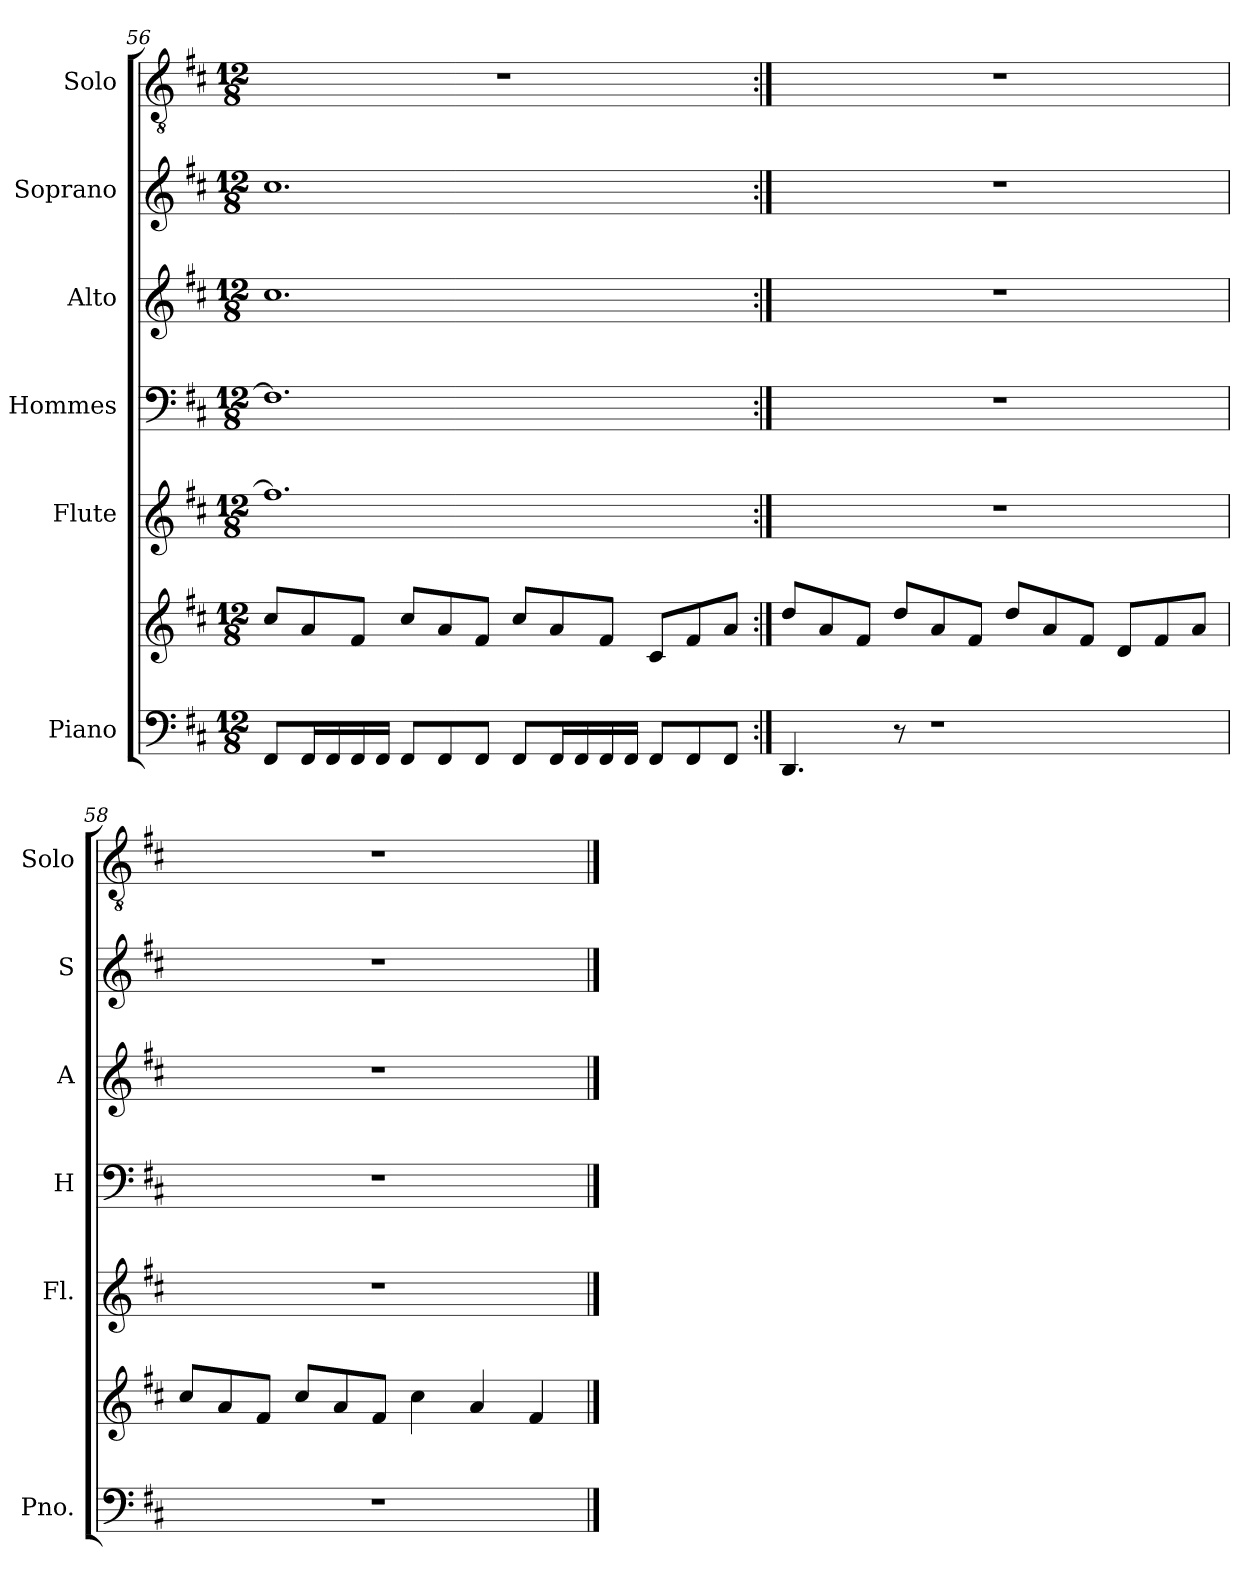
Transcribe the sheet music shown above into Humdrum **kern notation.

**kern	**kern	**kern	**kern	**kern	**kern	**kern
*part6	*part6	*part5	*part4	*part3	*part2	*part1
*staff7	*staff6	*staff5	*staff4	*staff3	*staff2	*staff1
*I"Piano	*	*I"Flute	*I"Hommes	*I"Alto	*I"Soprano	*I"Solo
*I'Pno.	*	*I'Fl.	*I'H	*I'A	*I'S	*I'Solo
!!LO:LB:g=z
*clefF4	*clefG2	*clefG2	*clefF4	*clefG2	*clefG2	*clefGv2
*k[f#c#]	*k[f#c#]	*k[f#c#]	*k[f#c#]	*k[f#c#]	*k[f#c#]	*k[f#c#]
*D:	*D:	*D:	*D:	*D:	*D:	*D:
*M12/8	*M12/8	*M12/8	*M12/8	*M12/8	*M12/8	*M12/8
=56	=56	=56	=56	=56	=56	=56
8FF#/L	8cc#/L	1.ff#]	1.F#]	1.cc#	1.cc#	1.r
16FF#/L	8a/	.	.	.	.	.
16FF#/	.	.	.	.	.	.
16FF#/	8f#/J	.	.	.	.	.
16FF#/JJ	.	.	.	.	.	.
8FF#/L	8cc#/L	.	.	.	.	.
8FF#/	8a/	.	.	.	.	.
8FF#/J	8f#/J	.	.	.	.	.
8FF#/L	8cc#/L	.	.	.	.	.
16FF#/L	8a/	.	.	.	.	.
16FF#/	.	.	.	.	.	.
16FF#/	8f#/J	.	.	.	.	.
16FF#/JJ	.	.	.	.	.	.
8FF#/L	8c#/L	.	.	.	.	.
8FF#/	8f#/	.	.	.	.	.
8FF#/J	8a/J	.	.	.	.	.
=57:|!	=57:|!	=57:|!	=57:|!	=57:|!	=57:|!	=57:|!
4.DD/	8dd/L	1.r	1.r	1.r	1.r	1.r
.	8a/	.	.	.	.	.
.	8f#/J	.	.	.	.	.
8r	8dd/L	.	.	.	.	.
1r	8a/	.	.	.	.	.
.	8f#/J	.	.	.	.	.
.	8dd/L	.	.	.	.	.
.	8a/	.	.	.	.	.
.	8f#/J	.	.	.	.	.
.	8d/L	.	.	.	.	.
.	8f#/	.	.	.	.	.
.	8a/J	.	.	.	.	.
!!LO:PB:g=z
=58	=58	=58	=58	=58	=58	=58
1.r	8cc#/L	1.r	1.r	1.r	1.r	1.r
.	8a/	.	.	.	.	.
.	8f#/J	.	.	.	.	.
.	8cc#/L	.	.	.	.	.
.	8a/	.	.	.	.	.
.	8f#/J	.	.	.	.	.
.	4cc#\	.	.	.	.	.
.	4a/	.	.	.	.	.
.	4f#/	.	.	.	.	.
==	==	==	==	==	==	==
*-	*-	*-	*-	*-	*-	*-
